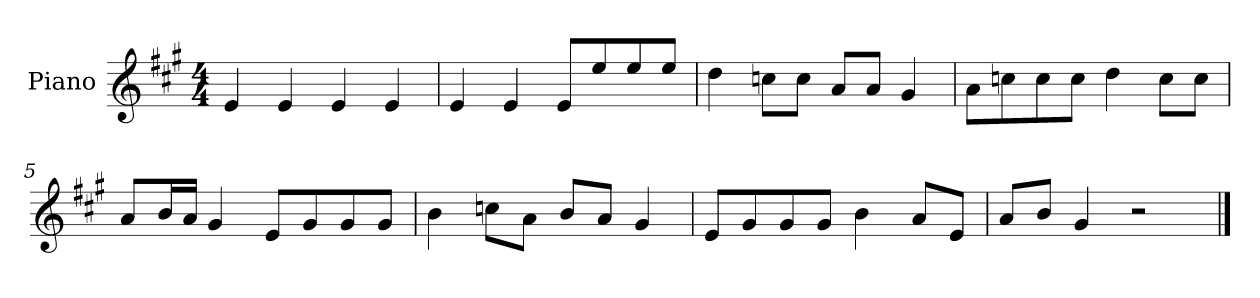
**kern
*part1
*staff1
*I"Piano
*I'P-no
*clefG2
*k[f#c#g#]
*M4/4
*MM90
=1
4e/
4e/
4e/
4e/
=2
4e/
4e/
8e/L
8ee/
8ee/
8ee/J
=3
4dd\
8ccn\L
8cc\J
8a/L
8a/J
4g#/
=4
8a\L
8ccn\
8cc\
8cc\J
4dd\
8cc\L
8cc\J
=5
8a/L
16b/L
16a/JJ
4g#/
8e/L
8g#/
8g#/
8g#/J
!!LO:LB:g=z
=6
4b\
8ccn\L
8a\J
8b/L
8a/J
4g#/
=7
8e/L
8g#/
8g#/
8g#/J
4b\
8a/L
8e/J
=8
8a/L
8b/J
4g#/
2r
==
*-
